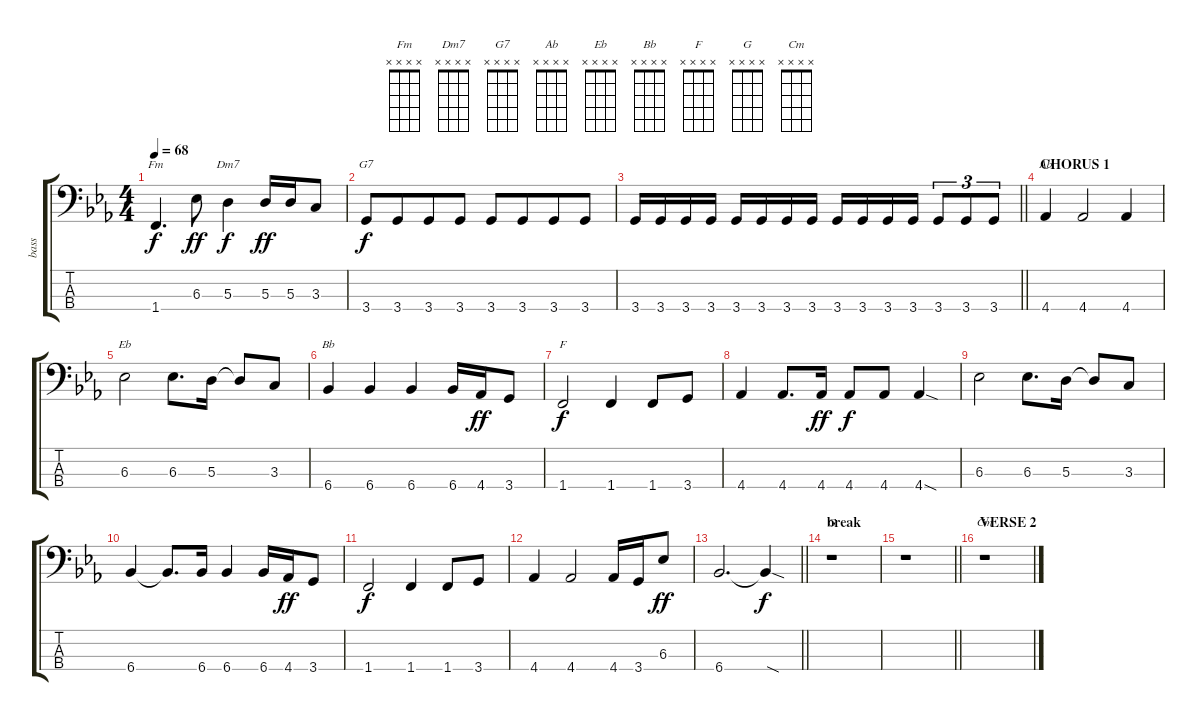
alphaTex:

\track ("bass" "bass") {instrument electricbassfinger}
\staff {score tabs}
\tuning (G2 D2 A1 E1) {hide}
\chord ("Fm" x x x x)
\chord ("Dm7" x x x x)
\chord ("G7" x x x x)
\chord ("Ab" x x x x)
\chord ("Eb" x x x x)
\chord ("Bb" x x x x)
\chord ("F" x x x x)
\chord ("G" x x x x)
\chord ("Cm" x x x x)
\ts (4 4)
\tempo 68
\clef f4
\ks cminor
1.4.4{d ch "Fm" dy f} 6.3.8{dy ff} 5.3.4{ch "Dm7" dy f} 5.3.16{dy ff} 5.3.16 3.3.8 |
3.4.8{ch "G7" dy f} 3.4.8{beam merge} 3.4.8 3.4.8 3.4.8 3.4.8{beam merge} 3.4.8 3.4.8 |
\barLineRight lightlight
3.4.16 3.4.16 3.4.16 3.4.16 3.4.16 3.4.16 3.4.16 3.4.16 3.4.16 3.4.16 3.4.16 3.4.16 3.4.8{tu (3 2)} 3.4.8{tu (3 2)} 3.4.8{tu (3 2)} |
\section ("" "CHORUS 1")
4.4.4{ch "Ab"} 4.4.2 4.4.4 |
6.3.2{ch "Eb"} 6.3.8{d} 5.3.16 5.3{t}.8 3.3.8 |
6.4.4{ch "Bb"} 6.4.4 6.4.4 6.4.16 4.4.16{dy ff} 3.4.8 |
1.4.2{ch "F" dy f} 1.4.4 1.4.8 3.4.8 |
4.4.4 4.4.8{d} 4.4.16{dy ff} 4.4.8{dy f} 4.4.8 4.4{sod}.4 |
6.3.2 6.3.8{d} 5.3.16 5.3{t}.8 3.3.8 |
6.4.4 6.4{t}.8{d} 6.4.16 6.4.4 6.4.16 4.4.16{dy ff} 3.4.8 |
1.4.2{dy f} 1.4.4 1.4.8 3.4.8 |
4.4.4 4.4.2 4.4.16 3.4.16 6.3.8{dy ff} |
\barLineRight lightlight
6.4.2{d} 6.4{sod t}.4{dy f} |
\section ("" "break")
r.1{ch "G"} |
\barLineRight lightlight
r.1 |
\section ("" "VERSE 2")
r.1{ch "Cm"}
